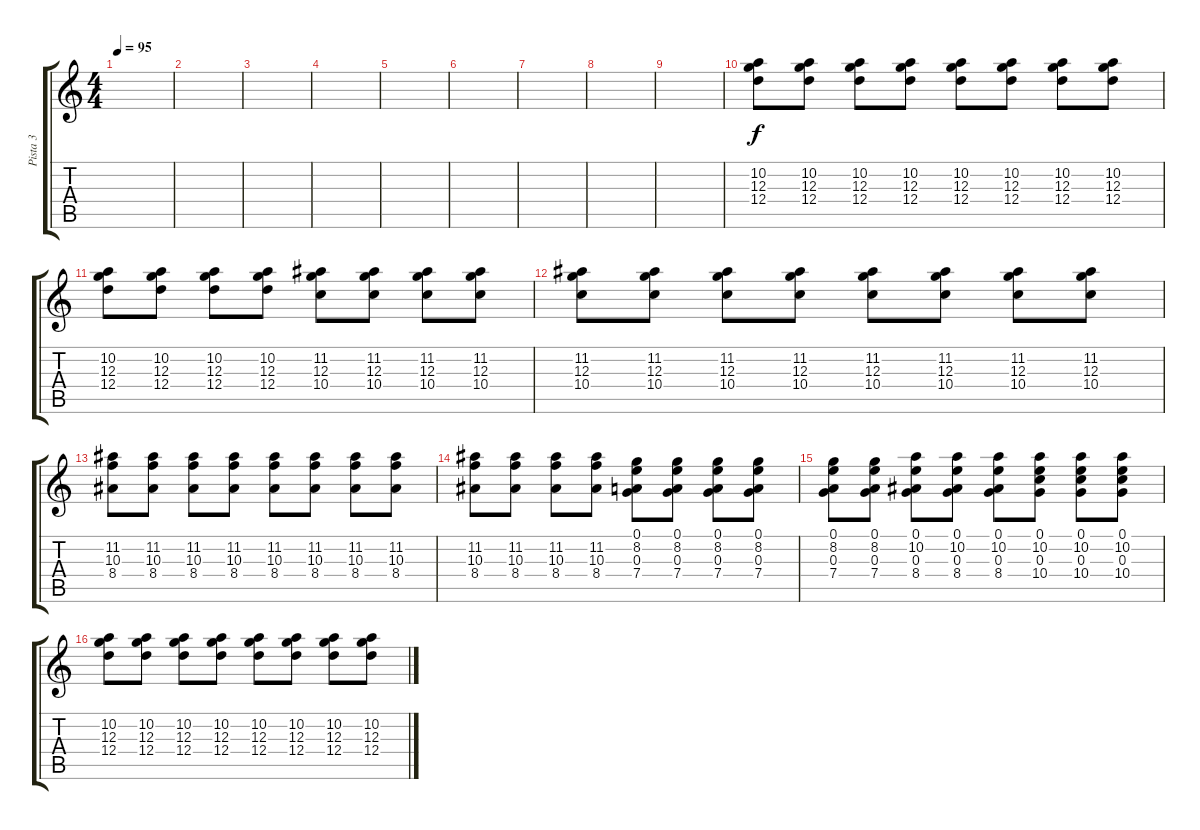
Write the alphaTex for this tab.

\track ("Pista 3" "Pista 3") {instrument electricguitarjazz}
\staff {score tabs}
\tuning (E4 B3 G3 D3 A2 E2) {hide}
\ts (4 4)
\tempo 95
\clef g2
\ks c
|
|
|
|
|
|
|
|
|
(10.2 12.3 12.4).8{volume 9 instrument overdrivenguitar} (10.2 12.3 12.4).8 (10.2 12.3 12.4).8 (10.2 12.3 12.4).8 (10.2 12.3 12.4).8 (10.2 12.3 12.4).8 (10.2 12.3 12.4).8 (10.2 12.3 12.4).8 |
(10.2 12.3 12.4).8 (10.2 12.3 12.4).8 (10.2 12.3 12.4).8 (10.2 12.3 12.4).8 (11.2 12.3 10.4).8 (11.2 12.3 10.4).8 (11.2 12.3 10.4).8 (11.2 12.3 10.4).8 |
(11.2 12.3 10.4).8 (11.2 12.3 10.4).8 (11.2 12.3 10.4).8 (11.2 12.3 10.4).8 (11.2 12.3 10.4).8 (11.2 12.3 10.4).8 (11.2 12.3 10.4).8 (11.2 12.3 10.4).8 |
(11.2 10.3 8.4).8 (11.2 10.3 8.4).8 (11.2 10.3 8.4).8 (11.2 10.3 8.4).8 (11.2 10.3 8.4).8 (11.2 10.3 8.4).8 (11.2 10.3 8.4).8 (11.2 10.3 8.4).8 |
(11.2 10.3 8.4).8 (11.2 10.3 8.4).8 (11.2 10.3 8.4).8 (11.2 10.3 8.4).8 (0.1 8.2 0.3 7.4).8 (0.1 8.2 0.3 7.4).8 (0.1 8.2 0.3 7.4).8 (0.1 8.2 0.3 7.4).8 |
(0.1 8.2 0.3 7.4).8 (0.1 8.2 0.3 7.4).8 (0.1 10.2 0.3 8.4).8 (0.1 10.2 0.3 8.4).8 (0.1 10.2 0.3 8.4).8 (0.1 10.2 0.3 10.4).8 (0.1 10.2 0.3 10.4).8 (0.1 10.2 0.3 10.4).8 |
(10.2 12.3 12.4).8{volume 9 instrument overdrivenguitar} (10.2 12.3 12.4).8 (10.2 12.3 12.4).8 (10.2 12.3 12.4).8 (10.2 12.3 12.4).8 (10.2 12.3 12.4).8 (10.2 12.3 12.4).8 (10.2 12.3 12.4).8
